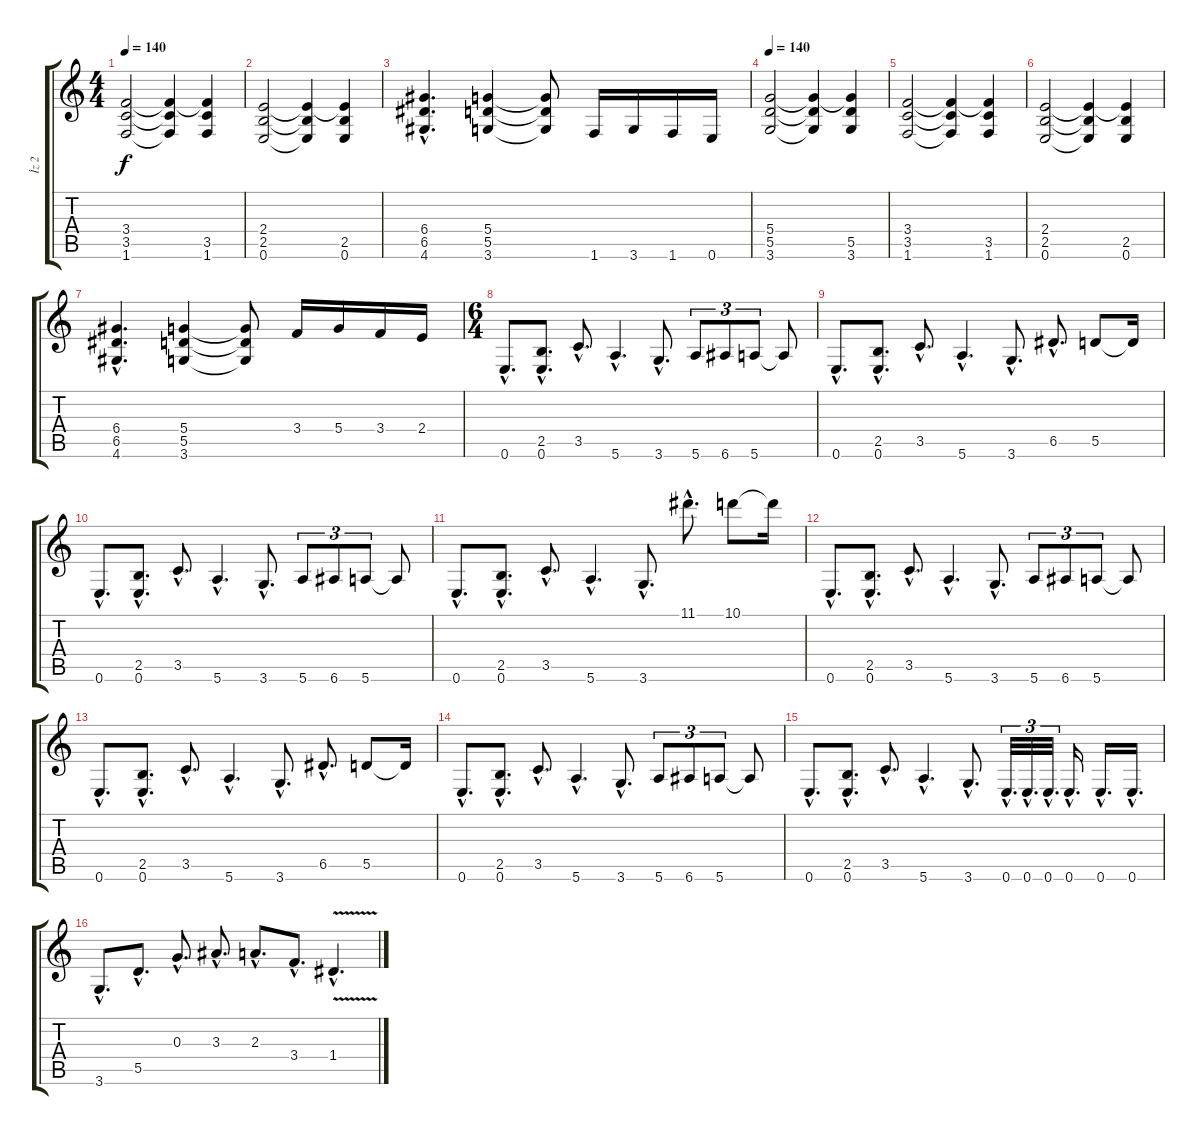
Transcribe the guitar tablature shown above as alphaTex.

\track ("İz 2" "İz 2") {instrument overdrivenguitar}
\staff {score tabs}
\tuning (E4 B3 G3 D3 A2 E2) {hide}
\ts (4 4)
\tempo 140
\clef g2
\ks c
(3.4 3.5 1.6).2{dy f} (3.4{t} 3.5{t} 1.6{t}).4 (3.4{t} 3.5 1.6).4 |
(2.4 2.5 0.6).2 (2.4{t} 2.5{t} 0.6{t}).4 (2.4{t} 2.5 0.6).4 |
(6.4{hac} 6.5{hac} 4.6{hac}).4{d} (5.4 5.5 3.6).4 (5.4{t} 5.5{t} 3.6{t}).8 1.6.16 3.6.16 1.6.16 0.6.16 |
\tempo 140
(5.4 5.5 3.6).2 (5.4{t} 5.5{t} 3.6{t}).4 (5.4{t} 5.5 3.6).4 |
(3.4 3.5 1.6).2 (3.4{t} 3.5{t} 1.6{t}).4 (3.4{t} 3.5 1.6).4 |
(2.4 2.5 0.6).2 (2.4{t} 2.5{t} 0.6{t}).4 (2.4{t} 2.5 0.6).4 |
(6.4{hac} 6.5{hac} 4.6{hac}).4{d} (5.4 5.5 3.6).4 (5.4{t} 5.5{t} 3.6{t}).8 3.4.16 5.4.16 3.4.16 2.4.16 |
\ts (6 4)
0.6{hac}.8{d} (2.5{hac} 0.6{hac}).8{d} 3.5{hac}.8{d} 5.6{hac}.4{d} 3.6{hac}.8{d} 5.6.8{tu (3 2)} 6.6.8{tu (3 2)} 5.6.8{tu (3 2)} 5.6{t}.8 |
0.6{hac}.8{d} (2.5{hac} 0.6{hac}).8{d} 3.5{hac}.8{d} 5.6{hac}.4{d} 3.6{hac}.8{d} 6.5{hac}.8{d} 5.5.8 5.5{t}.16 |
0.6{hac}.8{d} (2.5{hac} 0.6{hac}).8{d} 3.5{hac}.8{d} 5.6{hac}.4{d} 3.6{hac}.8{d} 5.6.8{tu (3 2)} 6.6.8{tu (3 2)} 5.6.8{tu (3 2)} 5.6{t}.8 |
0.6{hac}.8{d} (2.5{hac} 0.6{hac}).8{d} 3.5{hac}.8{d} 5.6{hac}.4{d} 3.6{hac}.8{d} 11.1{hac}.8{d} 10.1.8 10.1{t}.16 |
0.6{hac}.8{d} (2.5{hac} 0.6{hac}).8{d} 3.5{hac}.8{d} 5.6{hac}.4{d} 3.6{hac}.8{d} 5.6.8{tu (3 2)} 6.6.8{tu (3 2)} 5.6.8{tu (3 2)} 5.6{t}.8 |
0.6{hac}.8{d} (2.5{hac} 0.6{hac}).8{d} 3.5{hac}.8{d} 5.6{hac}.4{d} 3.6{hac}.8{d} 6.5{hac}.8{d} 5.5.8 5.5{t}.16 |
0.6{hac}.8{d} (2.5{hac} 0.6{hac}).8{d} 3.5{hac}.8{d} 5.6{hac}.4{d} 3.6{hac}.8{d} 5.6.8{tu (3 2)} 6.6.8{tu (3 2)} 5.6.8{tu (3 2)} 5.6{t}.8 |
0.6{hac}.8{d} (2.5{hac} 0.6{hac}).8{d} 3.5{hac}.8{d} 5.6{hac}.4{d} 3.6{hac}.8{d} 0.6{hac}.32{d tu (3 2)} 0.6{hac}.32{d tu (3 2)} 0.6{hac}.32{d tu (3 2)} 0.6{hac}.16{d} 0.6{hac}.16{d} 0.6{hac}.16{d} |
3.6{hac}.8{d instrument electricguitarclean} 5.5{hac}.8{d} 0.3{hac}.8{d} 3.3{hac}.8{d} 2.3{hac}.8{d} 3.4{hac}.8{d} 1.4{v hac}.4{d}
